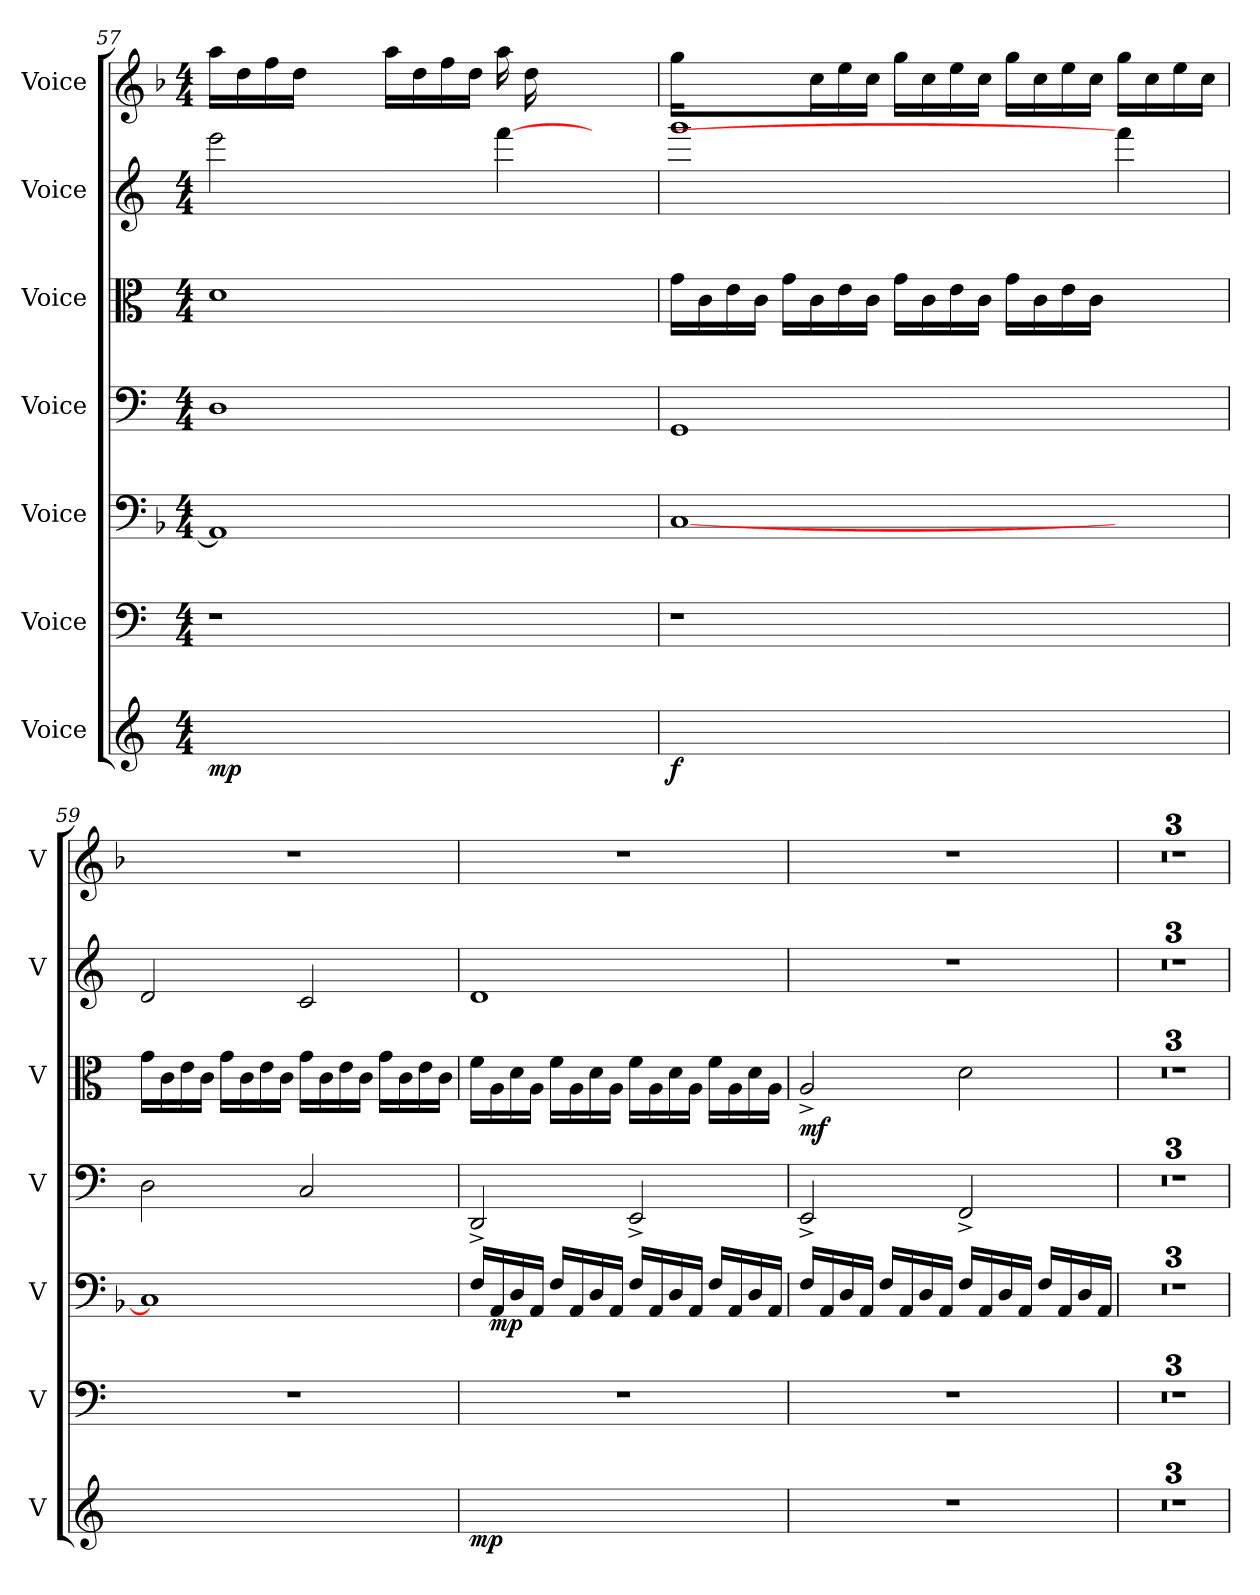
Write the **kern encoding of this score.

**kern	**dynam	**kern	**kern	**dynam	**kern	**kern	**dynam	**kern	**kern
*part7	*part7	*part6	*part5	*part5	*part4	*part3	*part3	*part2	*part1
*staff7	*staff7	*staff6	*staff5	*staff5	*staff4	*staff3	*staff3	*staff2	*staff1
*I"Voice	*	*I"Voice	*I"Voice	*	*I"Voice	*I"Voice	*	*I"Voice	*I"Voice
*I'V	*	*I'V	*I'V	*	*I'V	*I'V	*	*I'V	*I'V
*clefG2	*	*clefF4	*clefF4	*	*clefF4	*clefC3	*	*clefG2	*clefG2
*k[]	*	*k[]	*k[b-]	*	*k[]	*k[]	*	*k[]	*k[b-]
*M4/4	*	*M4/4	*M4/4	*	*M4/4	*M4/4	*	*M4/4	*M4/4
=57	=57	=57	=57	=57	=57	=57	=57	=57	=57
!	!LO:DY:b	!	!	!	!	!	!	!	!
1ryy	mp	1r	1AA]	.	1D	1d	.	2eee\	16aa\LL
.	.	.	.	.	.	.	.	.	16dd\
.	.	.	.	.	.	.	.	.	16ff\
.	.	.	.	.	.	.	.	.	16dd\JJ
.	.	.	.	.	.	.	.	.	4ryy
.	.	.	.	.	.	.	.	4ryy	16aa\LL
.	.	.	.	.	.	.	.	.	16dd\
.	.	.	.	.	.	.	.	.	16ff\
.	.	.	.	.	.	.	.	.	16dd\JJ
.	.	.	.	.	.	.	.	[4fff\	16aa\
.	.	.	.	.	.	.	.	.	16dd\
.	.	.	.	.	.	.	.	.	8ryy
4ryy	.	4ryy	4ryy	.	4ryy	4ryy	.	4ryy	4ryy
!!LO:LB:g=z
=58	=58	=58	=58	=58	=58	=58	=58	=58	=58
!	!LO:DY:b	!	!	!	!	!	!	!	!
1ryy	f	1r	[1C	.	1GG	16g\LL	.	1ggg	16gg\LL
.	.	.	.	.	.	16c\	.	.	4ryy
.	.	.	.	.	.	16e\	.	.	.
.	.	.	.	.	.	16c\JJ	.	.	.
.	.	.	.	.	.	16g\LL	.	.	.
.	.	.	.	.	.	16c\	.	.	16cc\
.	.	.	.	.	.	16e\	.	.	16ee\
.	.	.	.	.	.	16c\JJ	.	.	16cc\JJ
.	.	.	.	.	.	16g\LL	.	.	16gg\LL
.	.	.	.	.	.	16c\	.	.	16cc\
.	.	.	.	.	.	16e\	.	.	16ee\
.	.	.	.	.	.	16c\JJ	.	.	16cc\JJ
.	.	.	.	.	.	16g\LL	.	.	16gg\LL
.	.	.	.	.	.	16c\	.	.	16cc\
.	.	.	.	.	.	16e\	.	.	16ee\
.	.	.	.	.	.	16c\JJ	.	.	16cc\JJ
4ryy	.	4ryy	4ryy	.	4ryy	4ryy	.	4fff\]	16gg\LL
.	.	.	.	.	.	.	.	.	16cc\
.	.	.	.	.	.	.	.	.	16ee\
.	.	.	.	.	.	.	.	.	16cc\JJ
=59	=59	=59	=59	=59	=59	=59	=59	=59	=59
1ryy	.	1r	1C]	.	2D\	16g\LL	.	2d/	1r
.	.	.	.	.	.	16c\	.	.	.
.	.	.	.	.	.	16e\	.	.	.
.	.	.	.	.	.	16c\JJ	.	.	.
.	.	.	.	.	.	16g\LL	.	.	.
.	.	.	.	.	.	16c\	.	.	.
.	.	.	.	.	.	16e\	.	.	.
.	.	.	.	.	.	16c\JJ	.	.	.
.	.	.	.	.	2C/	16g\LL	.	2c/	.
.	.	.	.	.	.	16c\	.	.	.
.	.	.	.	.	.	16e\	.	.	.
.	.	.	.	.	.	16c\JJ	.	.	.
.	.	.	.	.	.	16g\LL	.	.	.
.	.	.	.	.	.	16c\	.	.	.
.	.	.	.	.	.	16e\	.	.	.
.	.	.	.	.	.	16c\JJ	.	.	.
=60	=60	=60	=60	=60	=60	=60	=60	=60	=60
!	!LO:DY:b	!	!	!	!	!	!	!	!
1ryy	mp	1r	16F/LL	.	2DD^/	16f\LL	.	1d	1r
!	!	!	!	!LO:DY:b	!	!	!	!	!
.	.	.	16AA/	mp	.	16A\	.	.	.
.	.	.	16D/	.	.	16d\	.	.	.
.	.	.	16AA/JJ	.	.	16A\JJ	.	.	.
.	.	.	16F/LL	.	.	16f\LL	.	.	.
.	.	.	16AA/	.	.	16A\	.	.	.
.	.	.	16D/	.	.	16d\	.	.	.
.	.	.	16AA/JJ	.	.	16A\JJ	.	.	.
.	.	.	16F/LL	.	2EE^/	16f\LL	.	.	.
.	.	.	16AA/	.	.	16A\	.	.	.
.	.	.	16D/	.	.	16d\	.	.	.
.	.	.	16AA/JJ	.	.	16A\JJ	.	.	.
.	.	.	16F/LL	.	.	16f\LL	.	.	.
.	.	.	16AA/	.	.	16A\	.	.	.
.	.	.	16D/	.	.	16d\	.	.	.
.	.	.	16AA/JJ	.	.	16A\JJ	.	.	.
!!LO:PB:g=z
=61	=61	=61	=61	=61	=61	=61	=61	=61	=61
!	!	!	!	!	!	!	!LO:DY:b	!	!
1r	.	1r	16F/LL	.	2EE^/	2A^/	mf	1r	1r
.	.	.	16AA/	.	.	.	.	.	.
.	.	.	16D/	.	.	.	.	.	.
.	.	.	16AA/JJ	.	.	.	.	.	.
.	.	.	16F/LL	.	.	.	.	.	.
.	.	.	16AA/	.	.	.	.	.	.
.	.	.	16D/	.	.	.	.	.	.
.	.	.	16AA/JJ	.	.	.	.	.	.
.	.	.	16F/LL	.	2FF^/	2d\	.	.	.
.	.	.	16AA/	.	.	.	.	.	.
.	.	.	16D/	.	.	.	.	.	.
.	.	.	16AA/JJ	.	.	.	.	.	.
.	.	.	16F/LL	.	.	.	.	.	.
.	.	.	16AA/	.	.	.	.	.	.
.	.	.	16D/	.	.	.	.	.	.
.	.	.	16AA/JJ	.	.	.	.	.	.
!!LO:PB:g=z
=62	=62	=62	=62	=62	=62	=62	=62	=62	=62
1ryy	.	1ryy	1ryy	.	1ryy	1ryy	.	1ryy	1ryy
=63	=63	=63	=63	=63	=63	=63	=63	=63	=63
1ryy	.	1ryy	1ryy	.	1ryy	1ryy	.	1ryy	1ryy
=64	=64	=64	=64	=64	=64	=64	=64	=64	=64
1ryy	.	1ryy	1ryy	.	1ryy	1ryy	.	1ryy	1ryy
=	=	=	=	=	=	=	=	=	=
*-	*-	*-	*-	*-	*-	*-	*-	*-	*-
